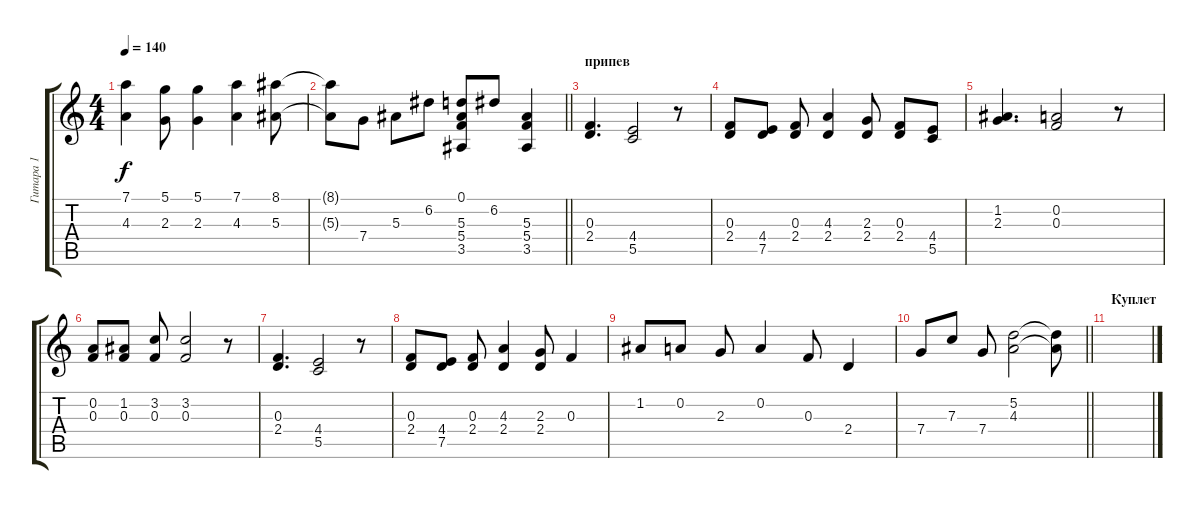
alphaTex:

\track ("Гитара 1" "Гитара 1") {instrument distortionguitar}
\staff {score tabs}
\tuning (D4 A3 F3 C3 G2 D2) {hide}
\ts (4 4)
\tempo 140
\clef g2
\ks c
(7.1 4.3).4{dy f} (5.1 2.3).8 (5.1 2.3).4 (7.1 4.3).4 (8.1 5.3).8 |
\barLineRight lightlight
(8.1{t} 5.3{t}).8 7.4.8 5.3.8 6.2.8 (0.1 5.3 5.4 3.5).8 6.2.8 (5.3 5.4 3.5).4 |
\section ("" "припев")
(0.3 2.4).4{d} (4.4 5.5).2 r.8 |
(0.3 2.4).8 (4.4 7.5).8 (0.3 2.4).8 (4.3 2.4).4 (2.3 2.4).8 (0.3 2.4).8 (4.4 5.5).8 |
(1.2 2.3).4{d} (0.2 0.3).2 r.8 |
(0.2 0.3).8 (1.2 0.3).8 (3.2 0.3).8 (3.2 0.3).2 r.8 |
(0.3 2.4).4{d} (4.4 5.5).2 r.8 |
(0.3 2.4).8 (4.4 7.5).8 (0.3 2.4).8 (4.3 2.4).4 (2.3 2.4).8 0.3.4 |
1.2.8 0.2.8 2.3.8 0.2.4 0.3.8 2.4.4 |
\barLineRight lightlight
7.4.8 7.3.8 7.4.8 (5.2 4.3).2 (5.2{t} 4.3{t}).8 |
\section ("" "Куплет")
